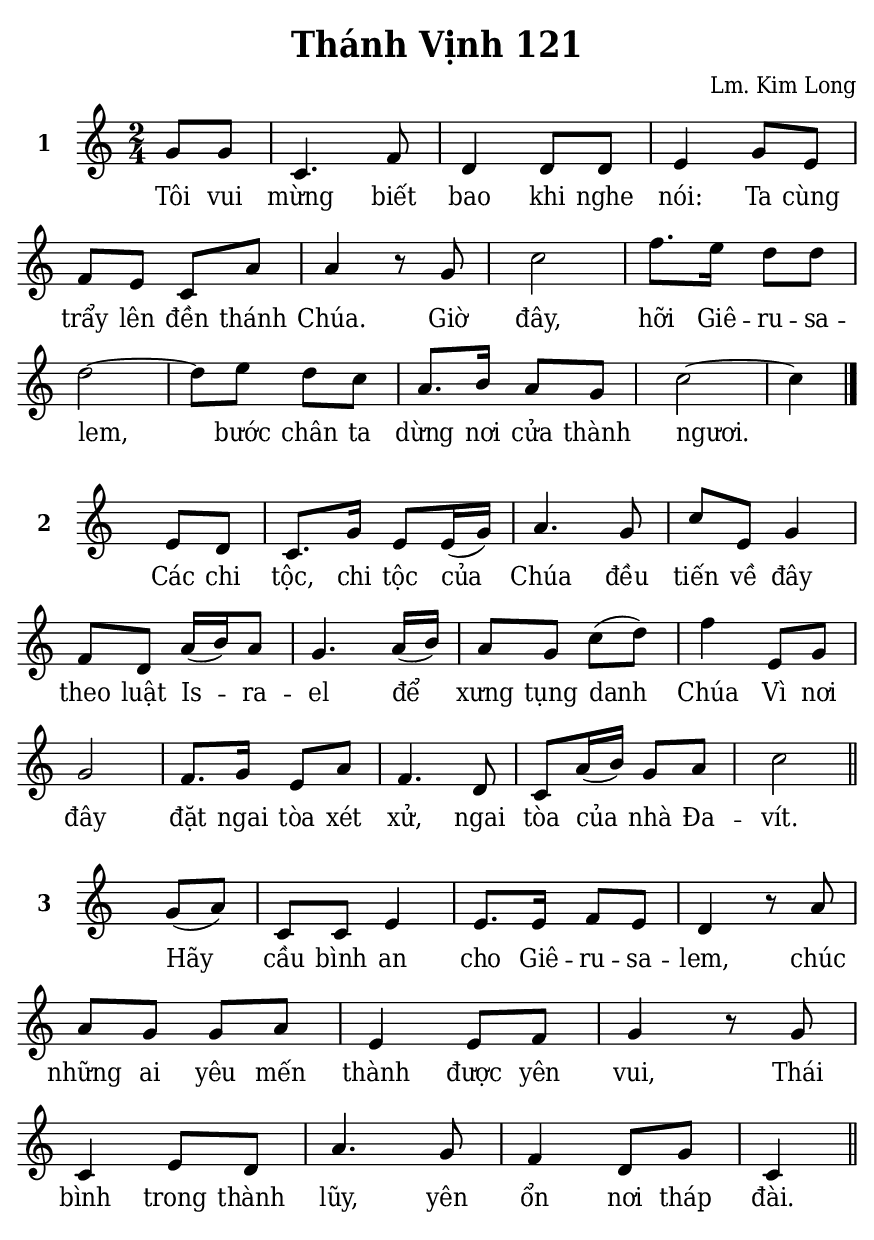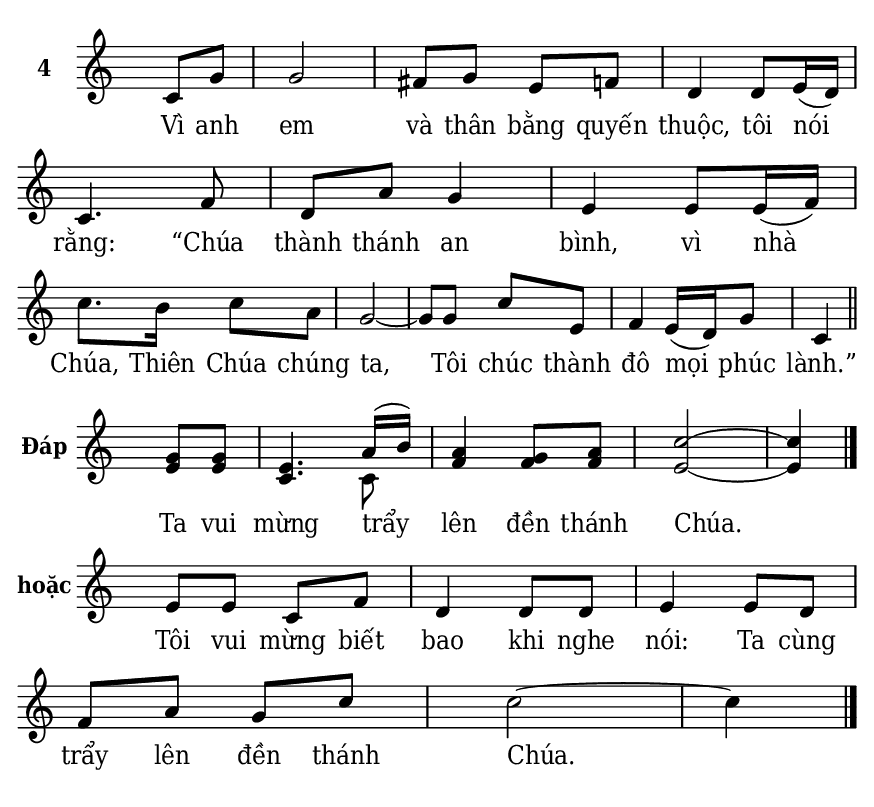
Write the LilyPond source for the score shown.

% Cài đặt chung
\version "2.22.1"
\include "english.ly"

\header {
  title = "Thánh Vịnh 121"
  composer = "Lm. Kim Long"
  %arranger = " "
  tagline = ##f
}

% Nhạc
nhacMauMot = \relative c'' {
  \key c \major
  \time 2/4
  \partial 4 g8 g |
  c,4. f8 |
  d4 d8 d |
  e4 g8 e |
  f e c a' |
  a4 r8 g |
  c2 |
  f8. e16 d8 d |
  d2 ~ |
  d8 e d c |
  a8. b16 a8 g |
  c2 ~ |
  c4 \bar "|."
}

nhacMauHai = \relative c' {
  \key c \major
  \time 2/4
  \partial 4 e8 d |
  c8. g'16 e8 e16 (g) |
  a4. g8 |
  c e, g4 |
  f8 d a'16 (b) a8 |
  g4. a16 (b) |
  a8 g c (d) |
  f4 e,8 g |
  g2 |
  f8. g16 e8 a |
  f4. d8 |
  c a'16 (b) g8 a |
  c2 \bar "||"
}

nhacMauBa = \relative c'' {
  \key c \major
  \time 2/4
  \partial 4 g8 (a) |
  c, c e4 |
  e8. e16 f8 e |
  d4 r8 a' |
  a g g a |
  e4 e8 f |
  g4 r8 g |
  c,4 e8 d |
  a'4. g8 |
  f4 d8 g |
  c,4 \bar "||"
}

nhacMauBon = \relative c' {
  \key c \major
  \time 2/4
  \partial 4 c8 g' |
  g2 |
  fs8 g e f! |
  d4 d8 e16 (d) |
  c4. f8 |
  d a' g4 |
  e e8 e16 (f) |
  c'8. b16 c8 a |
  g2 ~ |
  g8 g c e, |
  f4 e16 (d) g8 |
  c,4 \bar "||"
}

nhacMauNam = \relative c'' {
  \key c \major
  \time 2/4
  \partial 4
  <g e>8 <g e> |
  <e c>4.
  <<
    {
      \voiceOne
      a16 (b)
    }
    \new Voice = "splitpart" {
      \voiceTwo
      c,8
    }
  >>
  <a' f>4 <g f>8 <a f> |
  <c \=1^( e, \=2_(>2 |
  <c \=1) e,\=2)>4 \bar "|."
}

nhacMauSau = \relative c' {
  \key c \major
  \time 2/4
  e8 e c f |
  d4 d8 d |
  e4 e8 d |
  f a g c |
  c2 ~ |
  c4 \bar "|."
}

% Lời
loiMauMot = \lyricmode {
  Tôi vui mừng biết bao khi nghe nói:
  Ta cùng trẩy lên đền thánh Chúa.
  Giờ đây, hỡi Giê -- ru -- sa -- lem,
  bước chân ta dừng nơi cửa thành ngươi.
}

loiMauHai = \lyricmode {
  Các chi tộc, chi tộc của Chúa đều tiến về đây
  theo luật Is -- ra -- el để xưng tụng danh Chúa
  Vì nơi đây đặt ngai tòa xét xử, ngai tòa của nhà Đa -- vít.
}

loiMauBa = \lyricmode {
  Hãy cầu bình an cho Giê -- ru -- sa -- lem,
  chúc những ai yêu mến thành được yên vui,
  Thái bình trong thành lũy, yên ổn nơi tháp đài.
}

loiMauBon = \lyricmode {
  Vì anh em và thân bằng quyến thuộc,
  tôi nói rằng:
  “Chúa thành thánh an bình, vì nhà Chúa,
  Thiên Chúa chúng ta,
  Tôi chúc thành đô mọi phúc lành.”
}

loiMauNam = \lyricmode {
  Ta vui mừng trẩy lên đền thánh Chúa.
}

loiMauSau = \lyricmode {
  Tôi vui mừng biết bao khi nghe nói:
  Ta cùng trẩy lên đền thánh Chúa.
}

% Dàn trang
\paper {
  #(set-paper-size "a5")
  top-margin = 3\mm
  bottom-margin = 3\mm
  left-margin = 3\mm
  right-margin = 3\mm
  indent = #0
  #(define fonts
	 (make-pango-font-tree "Deja Vu Serif Condensed"
	 		       "Deja Vu Serif Condensed"
			       "Deja Vu Serif Condensed"
			       (/ 20 20)))
  print-page-number = ##f
}

\score {
  <<
    \new Staff \with {
      instrumentName = \markup { \bold "1" }}<<
        \clef treble
        \new Voice = beSop {
          \nhacMauMot
        }
      \new Lyrics \lyricsto beSop \loiMauMot
    >>
  >>
  \layout {
    indent = 10
    \override Lyrics.LyricSpace.minimum-distance = #1
    \override LyricHyphen.minimum-distance = #2
    \override Score.BarNumber.break-visibility = ##(#f #f #f)
    \override Score.SpacingSpanner.uniform-stretching = ##t
    ragged-last = ##f
  }
}

\score {
  <<
    \new Staff \with {
      instrumentName = \markup { \bold "2" }}<<
        \clef treble
        \new Voice = beSop {
          \nhacMauHai
        }
      \new Lyrics \lyricsto beSop \loiMauHai
    >>
  >>
  \layout {
    indent = 10
    \override Staff.TimeSignature.transparent = ##t
    \override Lyrics.LyricSpace.minimum-distance = #1
    \override LyricHyphen.minimum-distance = #2
    \override Score.BarNumber.break-visibility = ##(#f #f #f)
    \override Score.SpacingSpanner.uniform-stretching = ##t
    ragged-last = ##f
  }
}

\score {
  <<
    \new Staff \with {
      instrumentName = \markup { \bold "3" }}<<
        \clef treble
        \new Voice = beSop {
          \nhacMauBa
        }
      \new Lyrics \lyricsto beSop \loiMauBa
    >>
  >>
  \layout {
    indent = 10
    \override Staff.TimeSignature.transparent = ##t
    \override Lyrics.LyricSpace.minimum-distance = #1
    \override LyricHyphen.minimum-distance = #2
    \override Score.BarNumber.break-visibility = ##(#f #f #f)
    \override Score.SpacingSpanner.uniform-stretching = ##t
    ragged-last = ##f
  }
}

\score {
  <<
    \new Staff \with {
      instrumentName = \markup { \bold "4" }}<<
        \clef treble
        \new Voice = beSop {
          \nhacMauBon
        }
      \new Lyrics \lyricsto beSop \loiMauBon
    >>
  >>
  \layout {
    indent = 10
    \override Staff.TimeSignature.transparent = ##t
    \override Lyrics.LyricSpace.minimum-distance = #1
    \override Score.BarNumber.break-visibility = ##(#f #f #f)
    \override Score.SpacingSpanner.uniform-stretching = ##t
    ragged-last = ##f
  }
}

\score {
  <<
    \new Staff \with {
      instrumentName = \markup { \bold "Đáp" }}<<
        \clef treble
        \new Voice = beSop {
          \nhacMauNam
        }
      \new Lyrics \lyricsto beSop \loiMauNam
    >>
  >>
  \layout {
    indent = 10
    \override Staff.TimeSignature.transparent = ##t
    \override Lyrics.LyricSpace.minimum-distance = #1
    \override Score.BarNumber.break-visibility = ##(#f #f #f)
    \override Score.SpacingSpanner.uniform-stretching = ##t
    ragged-last = ##f
  }
}

\score {
  <<
    \new Staff \with {
      instrumentName = \markup { \bold "hoặc" }}<<
        \clef treble
        \new Voice = beSop {
          \nhacMauSau
        }
      \new Lyrics \lyricsto beSop \loiMauSau
    >>
  >>
  \layout {
    indent = 10
    \override Staff.TimeSignature.transparent = ##t
    \override Lyrics.LyricSpace.minimum-distance = #1.2
    \override Score.BarNumber.break-visibility = ##(#f #f #f)
    \override Score.SpacingSpanner.uniform-stretching = ##t
    ragged-last = ##f
  }
}
